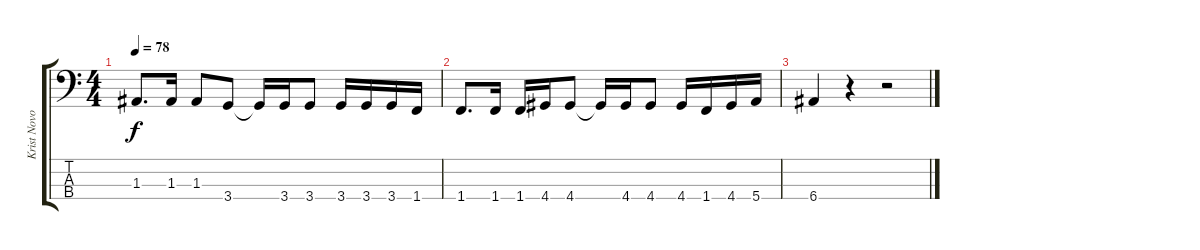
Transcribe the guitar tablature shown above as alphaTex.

\track ("Krist Novoselic" "Krist Novo") {instrument electricbassfinger}
\staff {score tabs}
\tuning (G2 D2 A1 E1) {hide}
\ts (4 4)
\tempo 78
\clef f4
\ks c
1.3.8{d dy f} 1.3.16 1.3.8 3.4.8 3.4{t}.16 3.4.16 3.4.8 3.4.16 3.4.16 3.4.16 1.4.16 |
1.4.8{d} 1.4.16 1.4.16 4.4.16 4.4.8 4.4{t}.16 4.4.16 4.4.8 4.4.16 1.4.16 4.4.16 5.4.16 |
6.4.4 r.4 r.2
